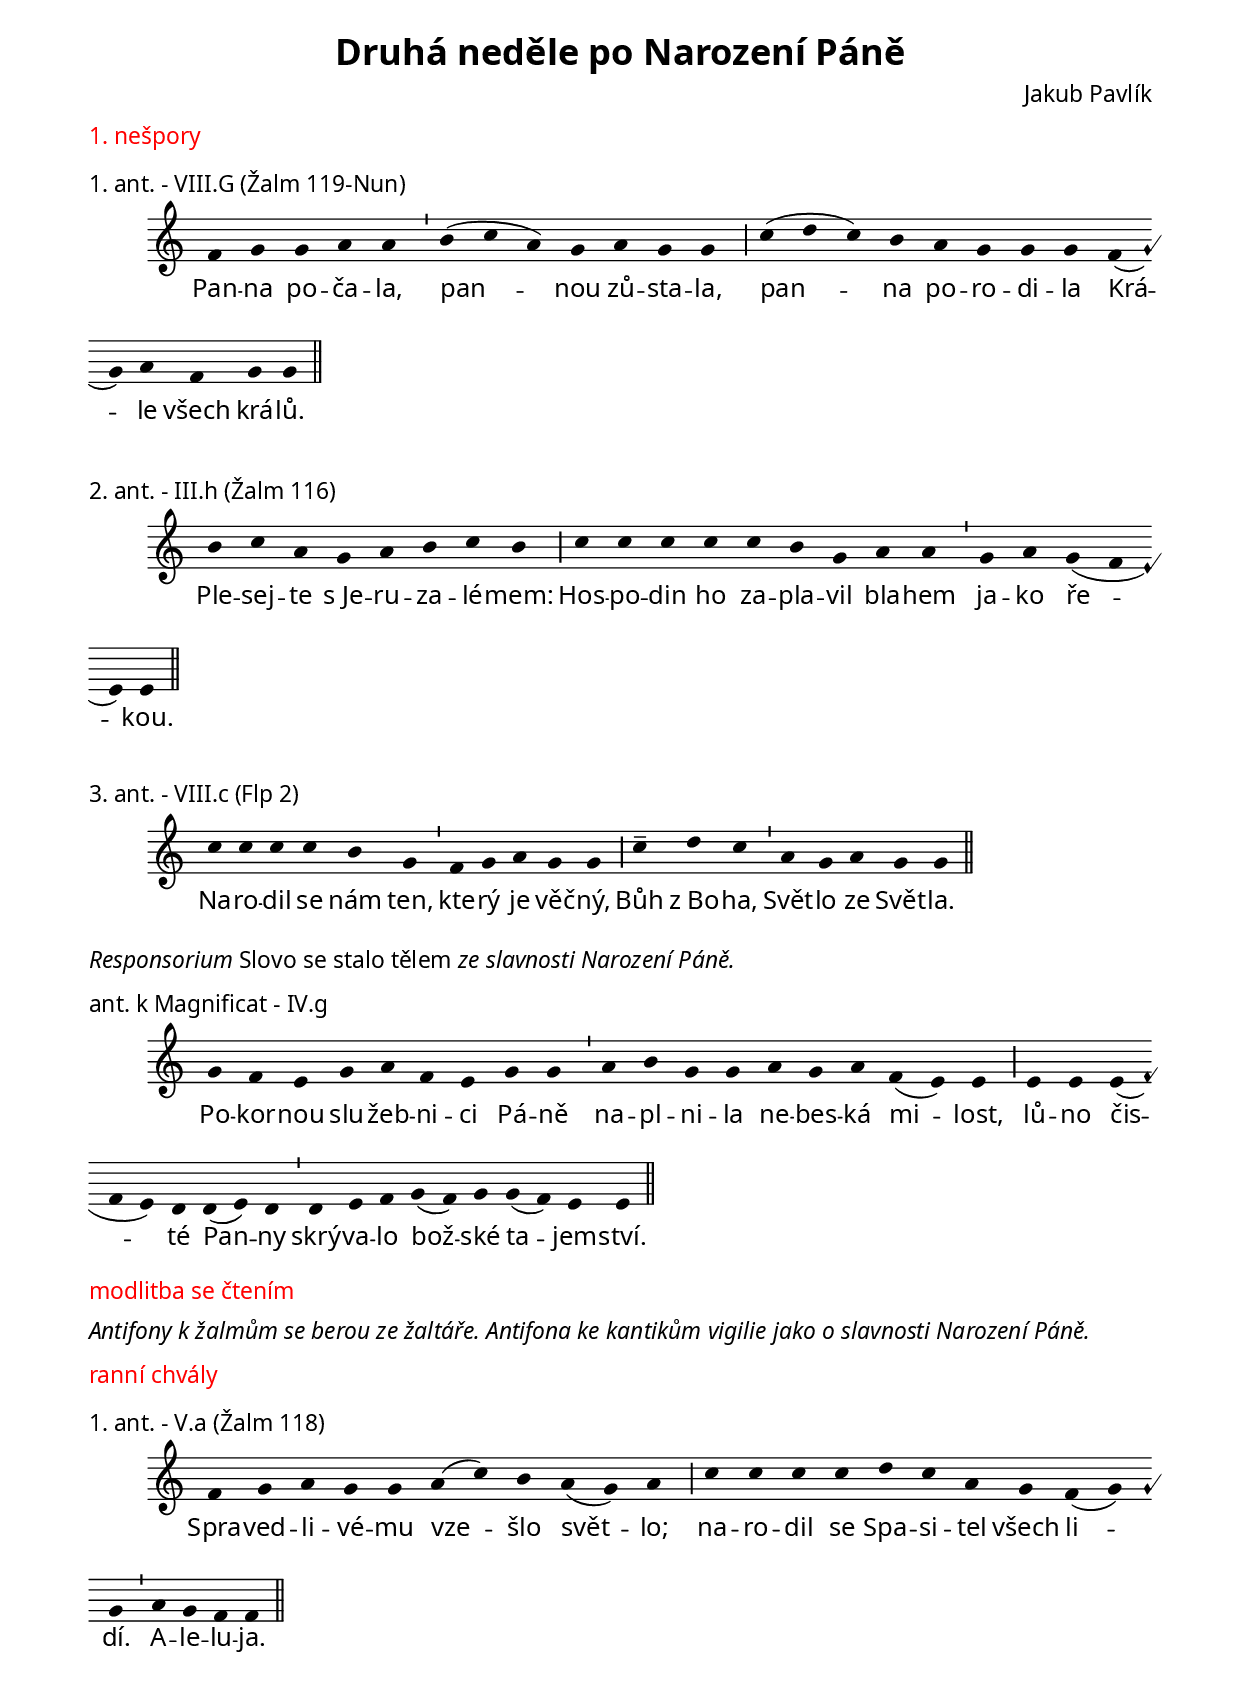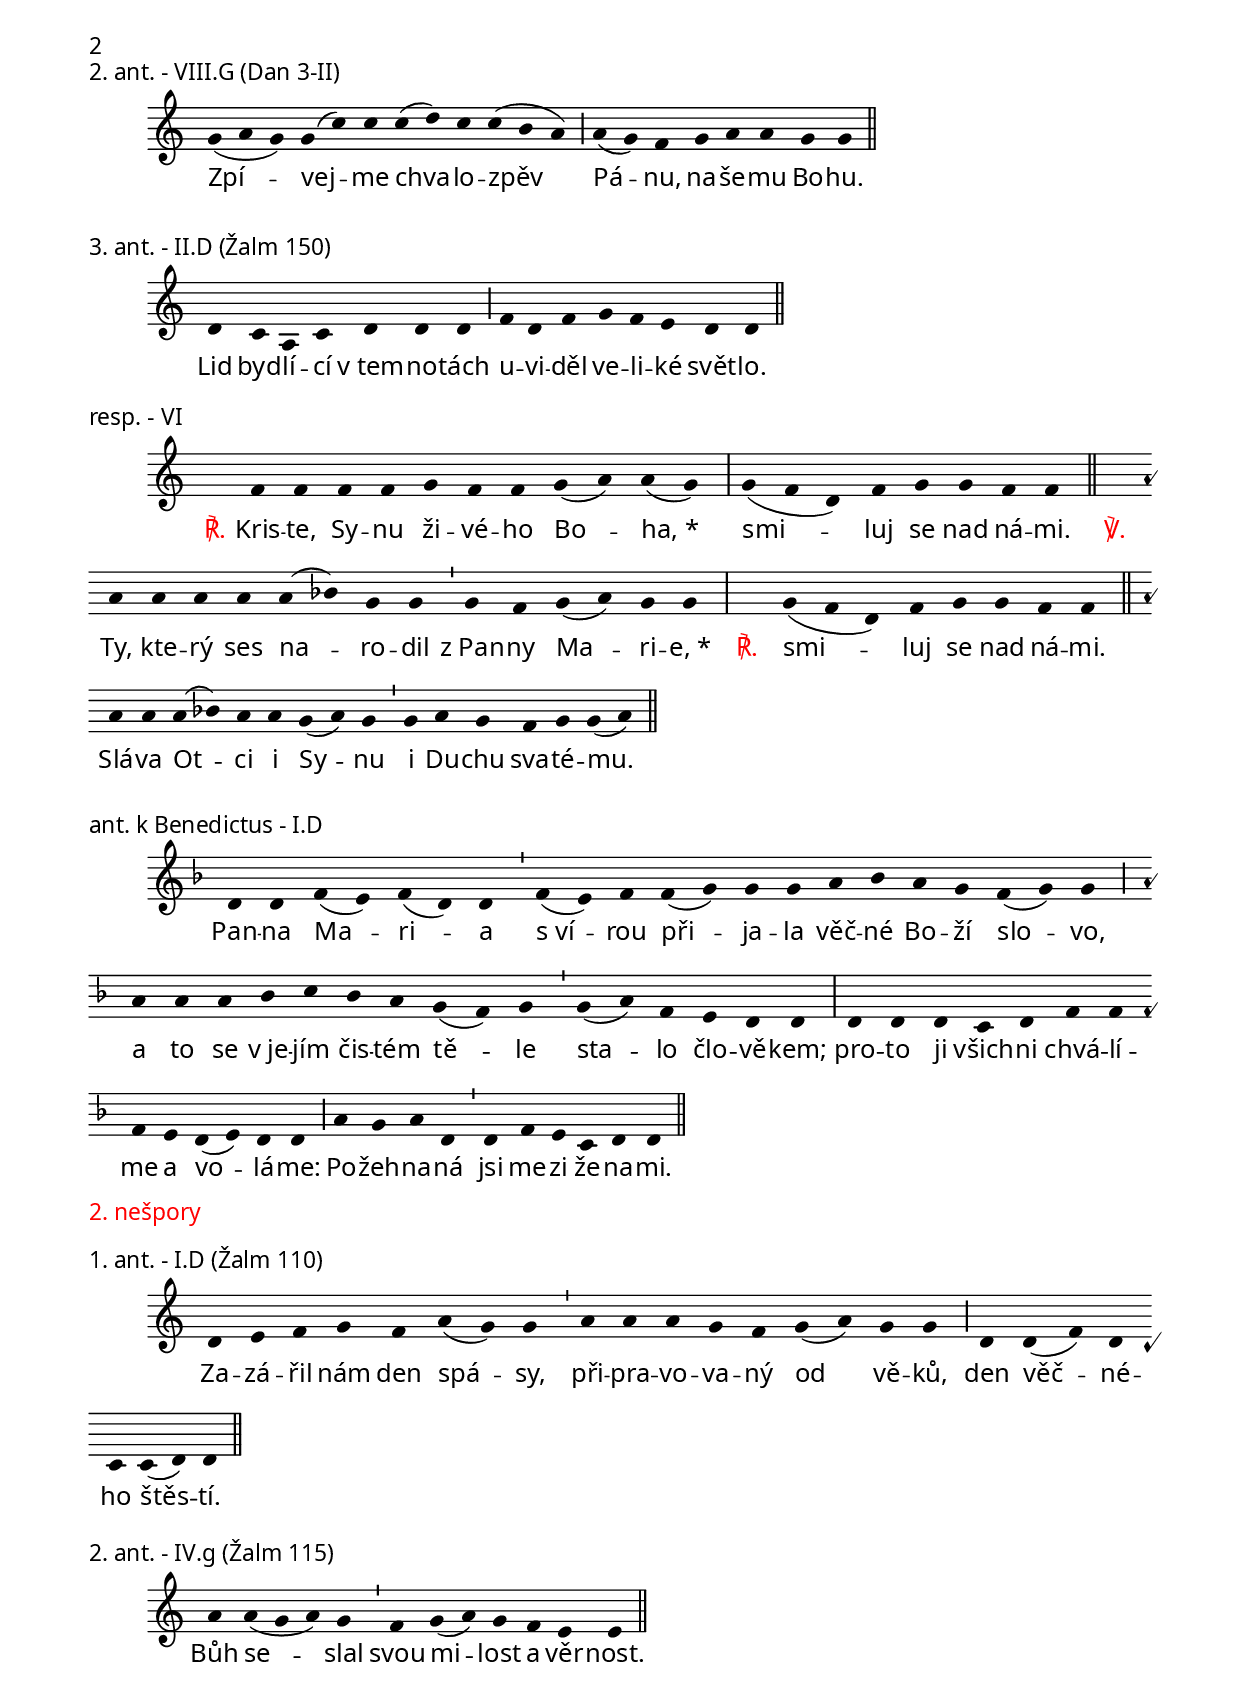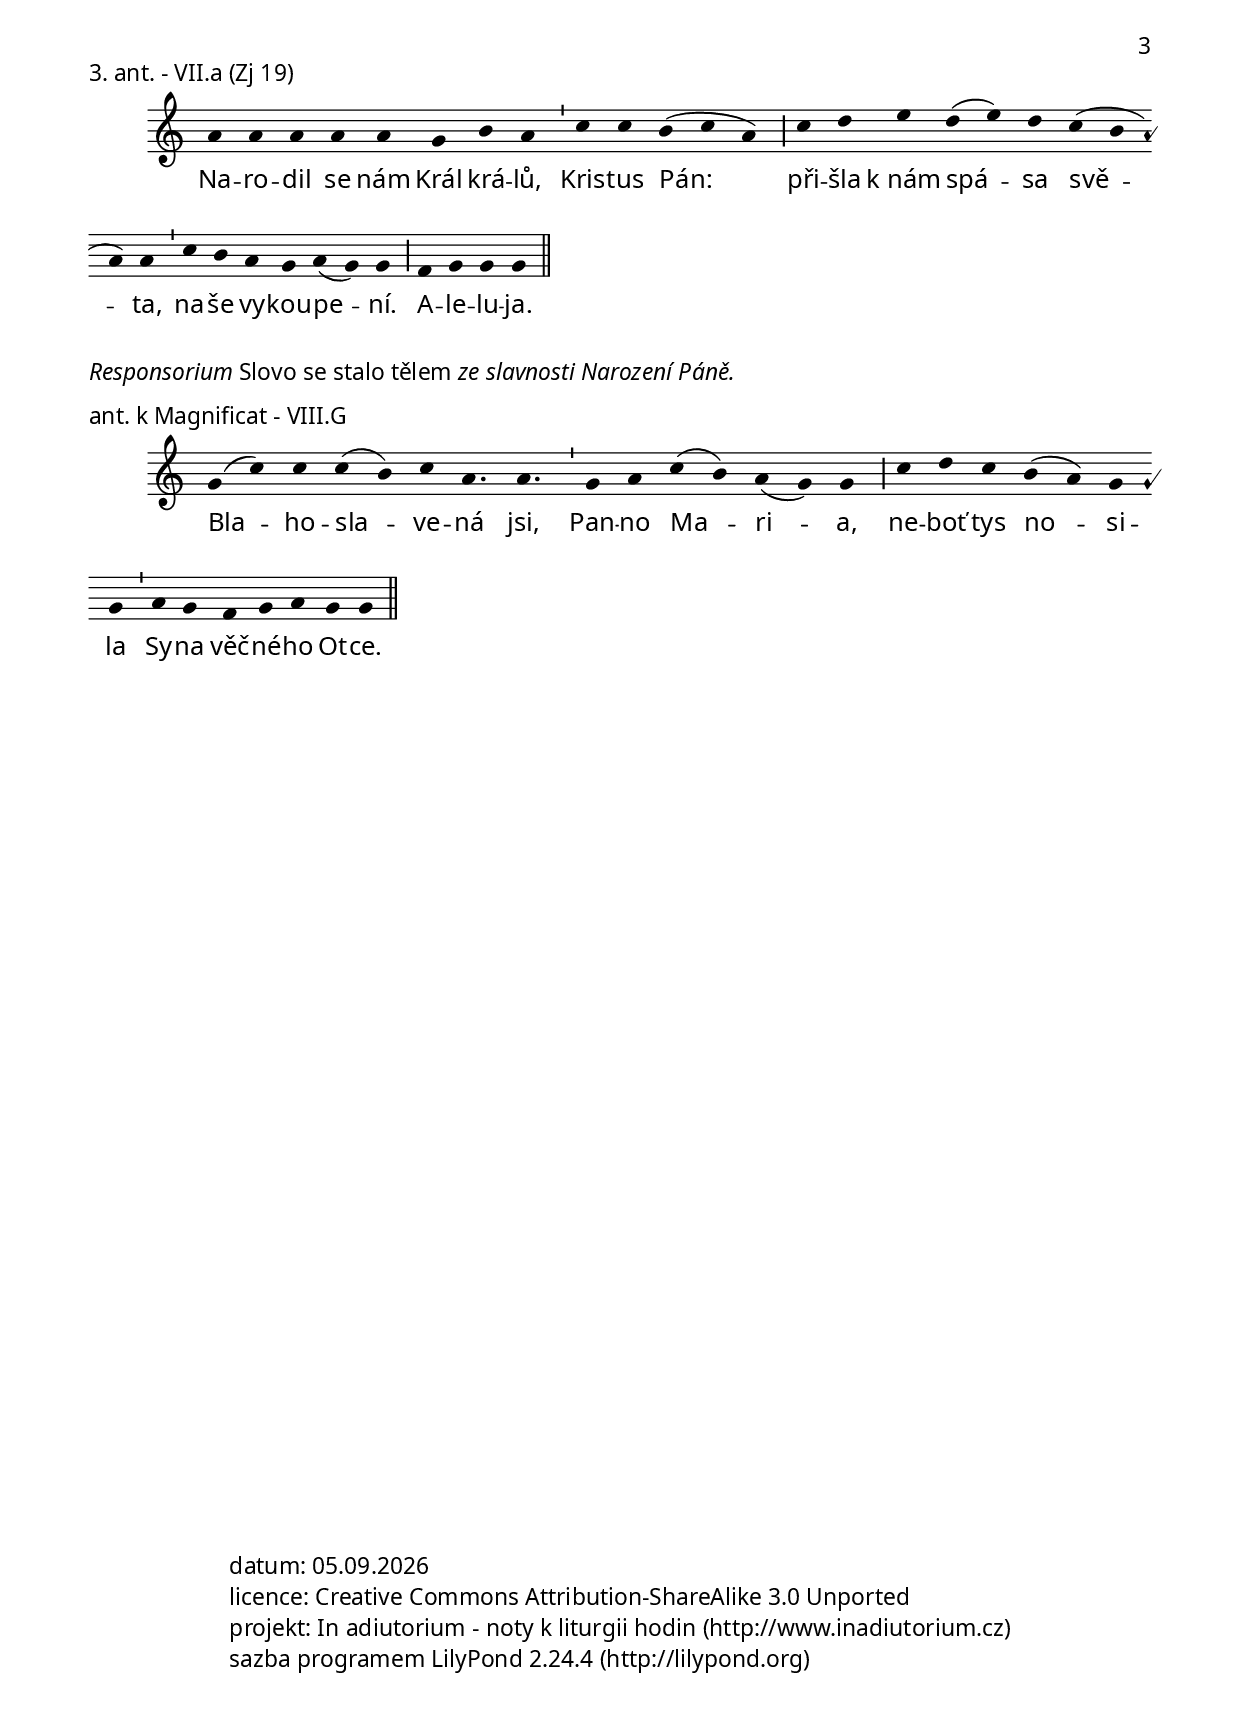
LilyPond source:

\version "2.17.25"

\header {
  title = "Druhá neděle po Narození Páně"
  composer = "Jakub Pavlík"
}

\include "spolecne.ly"
\include "dilyresponsorii.ly"

\markup {\nadpisHodinka {"1. nešpory"}}

\score {
  \relative c' {
    \choralniRezim
    f g g a a \barMin
    b( c a) g a g g \barMaior
    c( d c) b a g g g f( g) a f g g \barFinalis
  }
  \addlyrics {
    Pan -- na po -- ča -- la,
    pan -- nou zů -- sta -- la,
    pan -- na po -- ro -- di -- la Krá -- le všech krá -- lů.
  }
  \header {
    quid = "1. ant."
    modus = "VIII"
    differentia = "G"
    psalmus = "Žalm 119-Nun"
    fons = "oktáv Narození Páně, 27.12., k Magnificat, druhá část jiný text"
    fial = "fial://vanoce_narozenipane.ly#27-amag?cast=2&jiny text"
    id = "ne1-a1"
    piece = \markup {\sestavTitulek}
  }
}

\score {
  \relative c'' {
    \choralniRezim
    b4 c a g a b c b \barMaior
    c c c c c b g a a \barMin
    g a g( f e) e \barFinalis
  }
  \addlyrics {
    Ple -- sej -- te s_Je -- ru -- za -- lé -- mem:
    Hos -- po -- din ho za -- pla -- vil bla -- hem
    ja -- ko ře -- kou.
  }
  \header {
    quid = "2. ant."
    modus = "III"
    differentia = "h"
    psalmus = "Žalm 116"
    fial = "antifony/tyden4_5ctvrtek.ly#rch-ant2?zaver"
    id = "ne1-a2"
    piece = \markup {\sestavTitulek}
  }
}

\score {
  \relative c'' {
    \choralniRezim
    c4 c c c b g \barMin
    f g a g g \barMaior
    c-- d c \barMin
    a g a g g \barFinalis
  }
  \addlyrics {
    Na -- ro -- dil se nám ten,
    kte -- rý je věč -- ný,
    Bůh z_Bo -- ha,
    Svět -- lo ze Svět -- la.
  }
  \header {
    quid = "3. ant."
    modus = "VIII"
    differentia = "c"
    psalmus = "Flp 2"
    id = "ne1-a3"
    piece = \markup {\sestavTitulek}
  }
}

\markup\italic{Responsorium \upright{Slovo se stalo tělem} ze slavnosti Narození Páně.}

\score {
  \relative c'' {
    \choralniRezim
    g4 f e g a f e g g \barMin
    a4 b g g a g a f( e) e \barMaior
    e e e( f e) d d( e) d \barMin
    d e f g( f) g g( f) e e \barFinalis
  }
  \addlyrics {
    Po -- kor -- nou slu -- žeb -- ni -- ci Pá -- ně
    na -- pl -- ni -- la ne -- bes -- ká mi -- lost,
    lů -- no čis -- té Pan -- ny
    skrý -- va -- lo bož -- ské ta -- jem -- ství.
  }
  \header {
    quid = "ant. k Magnificat"
    modus = "IV"
    differentia = "g"
    psalmus = "Magnificat"
    id = "ne1-amag"
    piece = \markup {\sestavTitulekBezZalmu}
  }
}

\markup {\nadpisHodinka {"modlitba se čtením"}}

\markup\italic{
  Antifony k žalmům se berou ze žaltáře.
  Antifona ke kantikům vigilie jako o slavnosti Narození Páně.
}

\markup {\nadpisHodinka {"ranní chvály"}}

\score {
  \relative c' {
    \choralniRezim
    f4 g a g g a( c) b a( g) a \barMaior
    c c c c d c a g f( g) g \barMin
    a g f f \barFinalis
  }
  \addlyrics {
    Spra -- ved -- li -- vé -- mu vze -- šlo svět -- lo;
    na -- ro -- dil se Spa -- si -- tel všech li -- dí.
    A -- le -- lu -- ja.
  }
  \header {
    quid = "1. ant."
    modus = "V"
    differentia = "a"
    psalmus = "Žalm 118"
    placet = "melodie druhé části je taková 'kramářská'"
    id = "rch-a1"
    piece = \markup {\sestavTitulek}
  }
}

\score {
  \relative c'' {
    \choralniRezim
    g4( a g) g( c) c c( d) c c( b a) \barMaior
    a( g) f g a a g g \barFinalis
  }
  \addlyrics {
    Zpí -- vej -- me chva -- lo -- zpěv Pá -- nu,
    na -- še -- mu Bo -- hu.
  }
  \header {
    quid = "2. ant."
    modus = "VIII"
    differentia = "G"
    psalmus = "Dan 3-II"
    fial = "antifony/tyden2_1nedele.ly#rch-ant2?jiny_text"
    id = "rch-a2"
    piece = \markup {\sestavTitulek}
  }
}

\score {
  \relative c' {
    \choralniRezim
    d4 c a c d d d \barMaior
    f d f g f e d d \barFinalis
  }
  \addlyrics {
    Lid byd -- lí -- cí v_tem -- no -- tách
    u -- vi -- děl ve -- li -- ké svět -- lo.
  }
  \header {
    quid = "3. ant."
    modus = "II"
    differentia = "D"
    psalmus = "Žalm 150"
    id = "rch-a3"
    piece = \markup {\sestavTitulek}
  }
}

\score {
  \relative c' {
    \choralniRezim

    % R
      \neviditelna f
      f4 f f f g f f g( a) a( g) \barMax
      g( f d) f g g f f \barFinalis
      % V
      \neviditelna f
      a4 a a a a( bes) g g \barMin g f g( a) g g \barMax
      % R
      \neviditelna g
      g( f d) f g g f f \barFinalis
      % Slava
      \respVIdoxologie \barFinalis
  }
  \addlyrics {
    \Response Kris -- te, Sy -- nu ži -- vé -- ho Bo -- ha,_*
    smi -- luj se nad ná -- mi.

    \Verse Ty, kte -- rý ses na -- ro -- dil z_Pan -- ny Ma -- ri -- e,_*
    \Response smi -- luj se nad ná -- mi.

    \textRespDoxologie
  }
  \header {
    quid = "resp."
    modus = "VI"
    fial = "responsoria.ly#1ne-rch?jiny_vers"
    id = "rch-r"
    piece = \markup {\sestavTitulekResp}
  }
}

\score {
  \relative c' {
    \choralniRezim
    \key f \major
    d4 d f( e) f( d) d \barMin
    f( e) f f( g) g g a bes a g f( g) g \barMaior

    a a a bes c bes a g( f) g \barMin
    g( a) f e d d \barMax

    d d d c d f f f e d( e) d d \barMaior

    a' g a d, \barMin
    d f e c d d \barFinalis
  }
  \addlyrics {
    Pan -- na Ma -- ri -- a
    s_ví -- rou při -- ja -- la věč -- né Bo -- ží slo -- vo,

    a to se v_je -- jím čis -- tém tě -- le
    sta -- lo člo -- vě -- kem;

    pro -- to ji všich -- ni chvá -- lí -- me a vo -- lá -- me:

    Po -- žeh -- na -- ná jsi me -- zi že -- na -- mi.
  }
  \header {
    quid = "ant. k Benedictus"
    modus = "I"
    differentia = "D"
    psalmus = "Benedictus"
    placet = "_Panna Maria_ nepřirozené; krok na _a to se_ raději pryč"
    id = "rch-aben"
    piece = \markup {\sestavTitulekBezZalmu}
  }
}

\markup {\nadpisHodinka {"2. nešpory"}}

\score {
  \relative c' {
    \choralniRezim
    d4 e f g f a( g) g \barMin
    a a a g f g( a) g g \barMaior
    d d( f) d c c( d) d \barFinalis
  }
  \addlyrics {
    Za -- zá -- řil nám den spá -- sy,
    při -- pra -- vo -- va -- ný od vě -- ků,
    den věč -- né -- ho štěs -- tí.
  }
  \header {
    quid = "1. ant."
    modus = "I"
    differentia = "D"
    psalmus = "Žalm 110"
    id = "ne2-a1"
    piece = \markup {\sestavTitulek}
  }
}

\score {
  \relative c'' {
    \choralniRezim
    a4 a( g a) g \barMin
    f g( a) g f e e \barFinalis
  }
  \addlyrics {
    Bůh se -- slal
    svou mi -- lost a věr -- nost.
  }
  \header {
    quid = "2. ant."
    modus = "IV"
    differentia = "g"
    psalmus = "Žalm 115"
    placet = "melisma na _seslal_ je rušivě těžkopádné"
    id = "ne2-a2"
    piece = \markup {\sestavTitulek}
  }
}

\score {
  \relative c'' {
    \choralniRezim
    a4 a a a a g b a \barMin
    c c b( c a) \barMaior
    c d e d( e) d c( b a) a \barMin
    c b a g a( g) g \barMaior
    f g g g \barFinalis
  }
  \addlyrics {
    Na -- ro -- dil se nám Král krá -- lů,
    Kris -- tus Pán:
    při -- šla k_nám spá -- sa svě -- ta,
    na -- še vy -- kou -- pe -- ní.
    A -- le -- lu -- ja.
  }
  \header {
    quid = "3. ant."
    modus = "VII"
    differentia = "a"
    psalmus = "Zj 19"
    id = "ne2-a3"
    piece = \markup {\sestavTitulek}
  }
}

\markup\italic{Responsorium \upright{Slovo se stalo tělem} ze slavnosti Narození Páně.}

\score {
  \relative c'' {
    \choralniRezim
    g4( c) c c( b) c a4. a \barMin g4 a c( b) a( g) g \barMaior
    c d c b( a) g g \barMin
    a g f g a g g \barFinalis
  }
  \addlyrics {
    Bla -- ho -- sla -- ve -- ná jsi, Pan -- no Ma -- ri -- a,
    ne -- boť tys no -- si -- la
    Sy -- na věč -- né -- ho Ot -- ce.
  }
  \header {
    quid = "ant. k Magnificat"
    modus = "VIII"
    differentia = "G"
    psalmus = "Magnificat"
    fial = "commune/commune_maria.ly#2ne-amag?zacatek"
    id = "ne2-amag"
    piece = \markup {\sestavTitulekBezZalmu}
  }
}